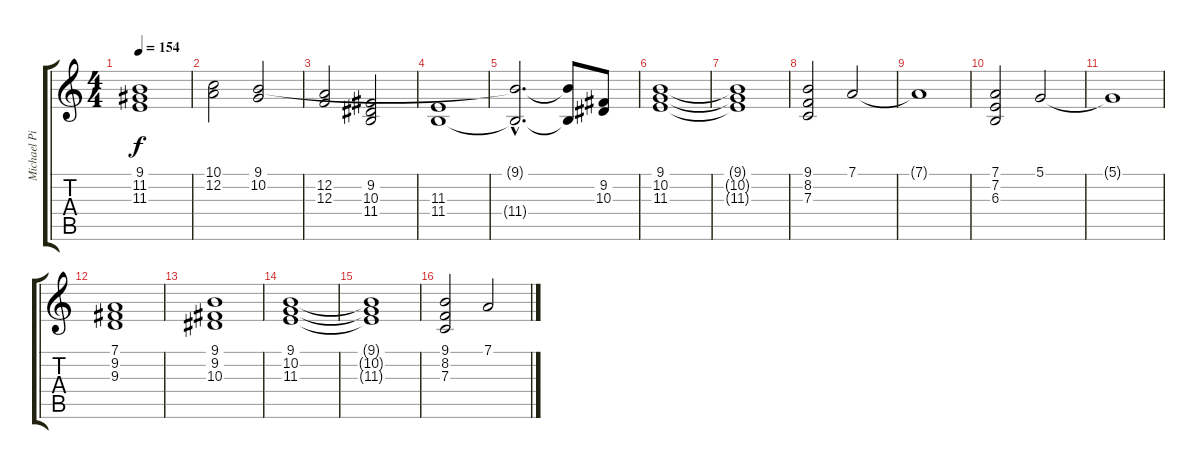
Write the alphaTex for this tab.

\track ("Michael Pinnella" "Michael Pi") {instrument churchorgan}
\staff {score tabs}
\tuning (D4 A3 F3 C3 G2 D2) {hide}
\ts (4 4)
\tempo 154
\clef g2
\ks c
(9.1 11.2 11.3).1{dy f} |
(10.1 12.2).2 (9.1 10.2).2 |
(12.2 12.3).2 (9.2 10.3 11.4).2 |
(11.3 11.4).1 |
(9.1{hac t} 11.4{hac t}).2{d} (9.1{t} 11.4{t}).8 (9.2 10.3).8 |
(9.1 10.2 11.3).1 |
(9.1{t} 10.2{t} 11.3{t}).1 |
(9.1 8.2 7.3).2 7.1.2 |
7.1{t}.1 |
(7.1 7.2 6.3).2 5.1.2 |
5.1{t}.1 |
(7.1 9.2 9.3).1 |
(9.1 9.2 10.3).1 |
(9.1 10.2 11.3).1 |
(9.1{t} 10.2{t} 11.3{t}).1 |
(9.1 8.2 7.3).2 7.1.2
